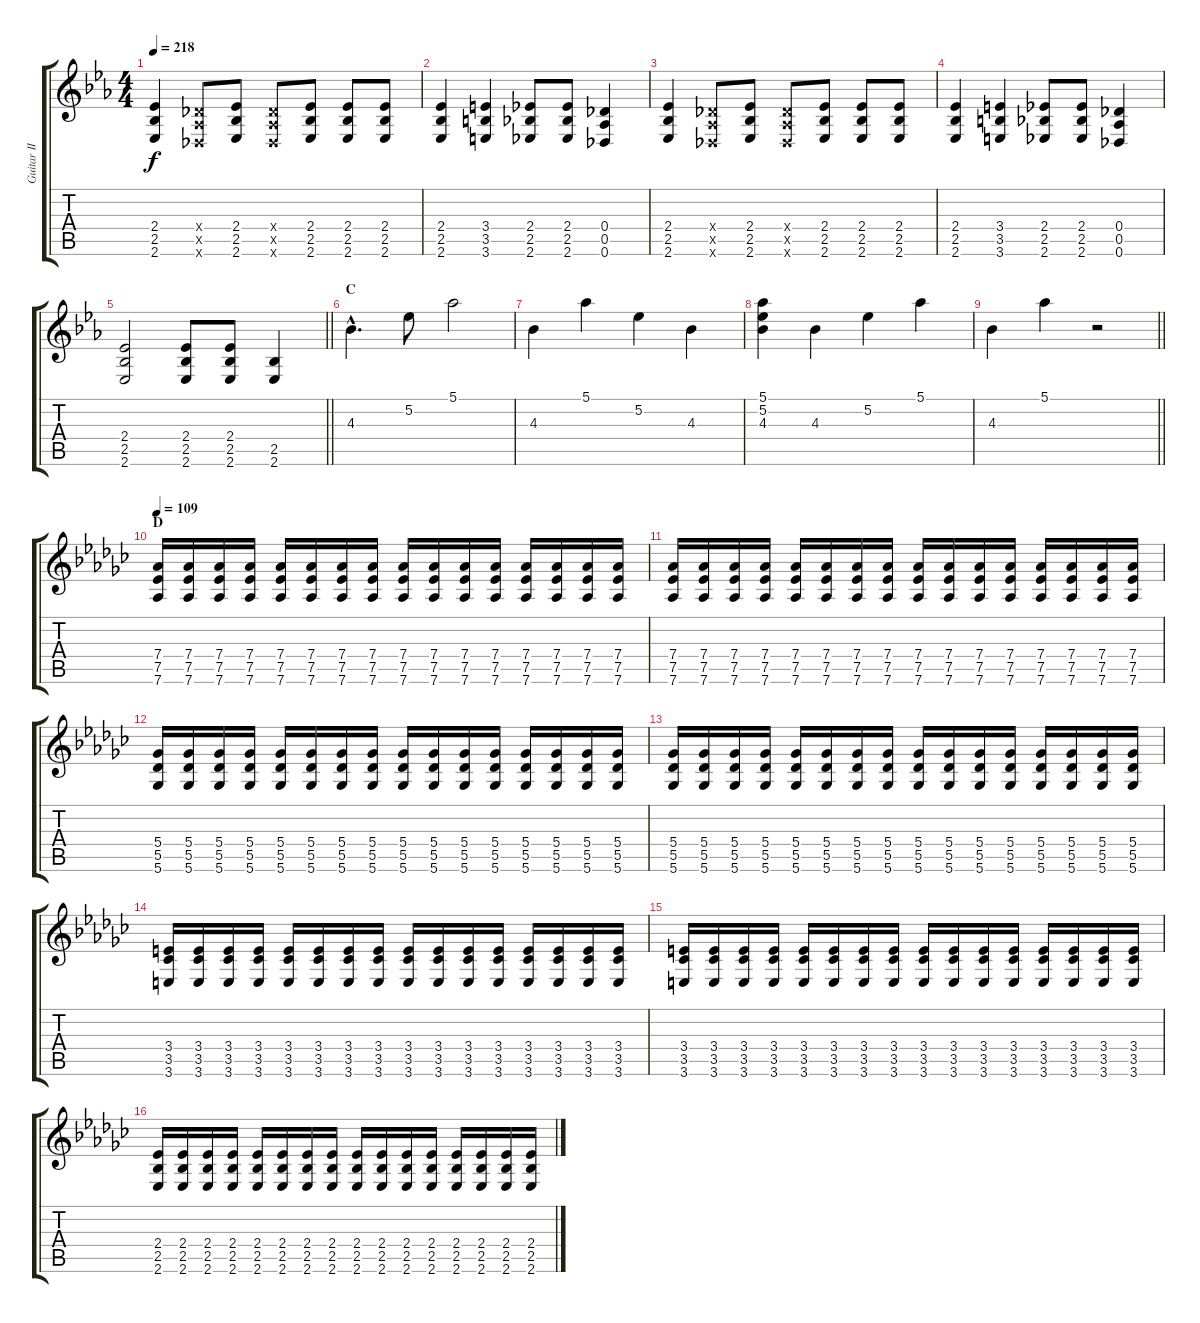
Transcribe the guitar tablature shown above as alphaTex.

\track ("Guitar II" "Guitar II") {instrument distortionguitar}
\staff {score tabs}
\tuning (Eb4 Bb3 Gb3 Db3 Ab2 Db2) {hide}
\ts (4 4)
\tempo 218
\clef g2
\ks eb
(2.4 2.5 2.6).4{dy f} (0.4{x} 0.5{x} 0.6{x}).8 (2.4 2.5 2.6).8 (0.4{x} 0.5{x} 0.6{x}).8 (2.4 2.5 2.6).8 (2.4 2.5 2.6).8 (2.4 2.5 2.6).8 |
(2.4 2.5 2.6).4 (3.4 3.5 3.6).4 (2.4 2.5 2.6).8 (2.4 2.5 2.6).8 (0.4 0.5 0.6).4 |
(2.4 2.5 2.6).4 (0.4{x} 0.5{x} 0.6{x}).8 (2.4 2.5 2.6).8 (0.4{x} 0.5{x} 0.6{x}).8 (2.4 2.5 2.6).8 (2.4 2.5 2.6).8 (2.4 2.5 2.6).8 |
(2.4 2.5 2.6).4 (3.4 3.5 3.6).4 (2.4 2.5 2.6).8 (2.4 2.5 2.6).8 (0.4 0.5 0.6).4 |
\barLineRight lightlight
(2.4 2.5 2.6).2 (2.4 2.5 2.6).8 (2.4 2.5 2.6).8 (2.5 2.6).4 |
\section ("" "C")
4.3{hac}.4{d instrument electricguitarjazz} 5.2.8 5.1.2 |
4.3.4 5.1.4 5.2.4 4.3.4 |
(5.1 5.2 4.3).4 4.3.4 5.2.4 5.1.4 |
\barLineRight lightlight
4.3.4 5.1.4 r.2 |
\section ("" "D")
\tempo 109
\ks ebminor
(7.4 7.5 7.6).16{instrument distortionguitar} (7.4 7.5 7.6).16 (7.4 7.5 7.6).16 (7.4 7.5 7.6).16 (7.4 7.5 7.6).16 (7.4 7.5 7.6).16 (7.4 7.5 7.6).16 (7.4 7.5 7.6).16 (7.4 7.5 7.6).16 (7.4 7.5 7.6).16 (7.4 7.5 7.6).16 (7.4 7.5 7.6).16 (7.4 7.5 7.6).16 (7.4 7.5 7.6).16 (7.4 7.5 7.6).16 (7.4 7.5 7.6).16 |
(7.4 7.5 7.6).16 (7.4 7.5 7.6).16 (7.4 7.5 7.6).16 (7.4 7.5 7.6).16 (7.4 7.5 7.6).16 (7.4 7.5 7.6).16 (7.4 7.5 7.6).16 (7.4 7.5 7.6).16 (7.4 7.5 7.6).16 (7.4 7.5 7.6).16 (7.4 7.5 7.6).16 (7.4 7.5 7.6).16 (7.4 7.5 7.6).16 (7.4 7.5 7.6).16 (7.4 7.5 7.6).16 (7.4 7.5 7.6).16 |
(5.4 5.5 5.6).16 (5.4 5.5 5.6).16 (5.4 5.5 5.6).16 (5.4 5.5 5.6).16 (5.4 5.5 5.6).16 (5.4 5.5 5.6).16 (5.4 5.5 5.6).16 (5.4 5.5 5.6).16 (5.4 5.5 5.6).16 (5.4 5.5 5.6).16 (5.4 5.5 5.6).16 (5.4 5.5 5.6).16 (5.4 5.5 5.6).16 (5.4 5.5 5.6).16 (5.4 5.5 5.6).16 (5.4 5.5 5.6).16 |
(5.4 5.5 5.6).16 (5.4 5.5 5.6).16 (5.4 5.5 5.6).16 (5.4 5.5 5.6).16 (5.4 5.5 5.6).16 (5.4 5.5 5.6).16 (5.4 5.5 5.6).16 (5.4 5.5 5.6).16 (5.4 5.5 5.6).16 (5.4 5.5 5.6).16 (5.4 5.5 5.6).16 (5.4 5.5 5.6).16 (5.4 5.5 5.6).16 (5.4 5.5 5.6).16 (5.4 5.5 5.6).16 (5.4 5.5 5.6).16 |
(3.4 3.5 3.6).16 (3.4 3.5 3.6).16 (3.4 3.5 3.6).16 (3.4 3.5 3.6).16 (3.4 3.5 3.6).16 (3.4 3.5 3.6).16 (3.4 3.5 3.6).16 (3.4 3.5 3.6).16 (3.4 3.5 3.6).16 (3.4 3.5 3.6).16 (3.4 3.5 3.6).16 (3.4 3.5 3.6).16 (3.4 3.5 3.6).16 (3.4 3.5 3.6).16 (3.4 3.5 3.6).16 (3.4 3.5 3.6).16 |
(3.4 3.5 3.6).16 (3.4 3.5 3.6).16 (3.4 3.5 3.6).16 (3.4 3.5 3.6).16 (3.4 3.5 3.6).16 (3.4 3.5 3.6).16 (3.4 3.5 3.6).16 (3.4 3.5 3.6).16 (3.4 3.5 3.6).16 (3.4 3.5 3.6).16 (3.4 3.5 3.6).16 (3.4 3.5 3.6).16 (3.4 3.5 3.6).16 (3.4 3.5 3.6).16 (3.4 3.5 3.6).16 (3.4 3.5 3.6).16 |
(2.4 2.5 2.6).16 (2.4 2.5 2.6).16 (2.4 2.5 2.6).16 (2.4 2.5 2.6).16 (2.4 2.5 2.6).16 (2.4 2.5 2.6).16 (2.4 2.5 2.6).16 (2.4 2.5 2.6).16 (2.4 2.5 2.6).16 (2.4 2.5 2.6).16 (2.4 2.5 2.6).16 (2.4 2.5 2.6).16 (2.4 2.5 2.6).16 (2.4 2.5 2.6).16 (2.4 2.5 2.6).16 (2.4 2.5 2.6).16
